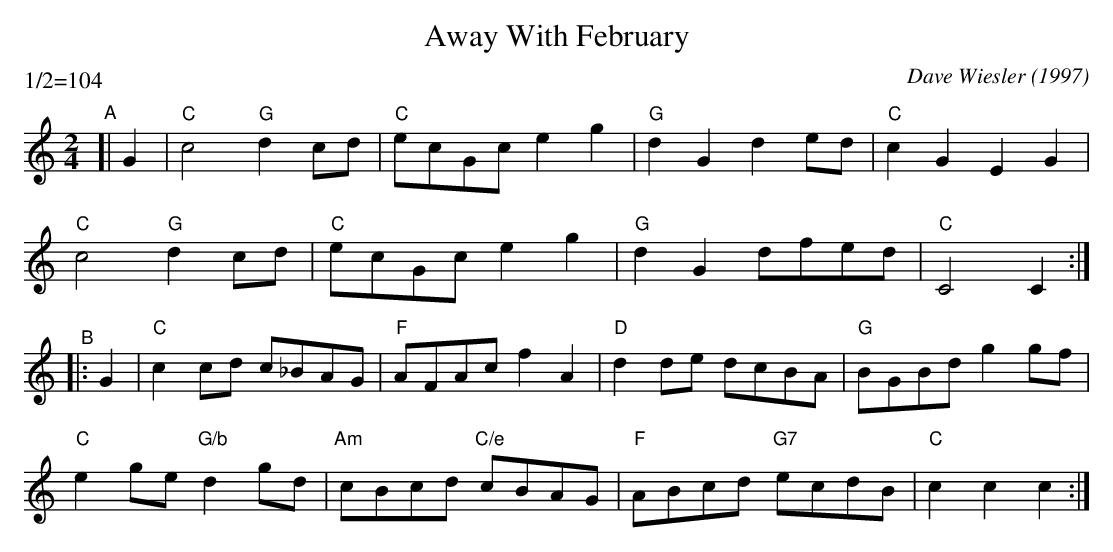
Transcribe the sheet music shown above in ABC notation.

X:1
T: Away With February
C: Dave Wiesler (1997)
M: 2/4
L: 1/8
P: 1/2=104
K: C
"^A"[| G2 |\
"C"c4 "G"d2cd | "C"ecGc e2g2 | "G"d2G2 d2ed | "C"c2G2 E2G2 |
"C"c4 "G"d2cd | "C"ecGc e2g2 | "G"d2G2 dfed | "C"C4 C2 :|
"^B"|: G2 |\
"C"c2cd c_BAG | "F"AFAc f2A2 | "D"d2de dcBA | "G"BGBd g2gf |
"C"e2ge "G/b"d2gd | "Am"cBcd "C/e"cBAG | "F"ABcd "G7"ecdB | "C"c2c2 c2 :|
